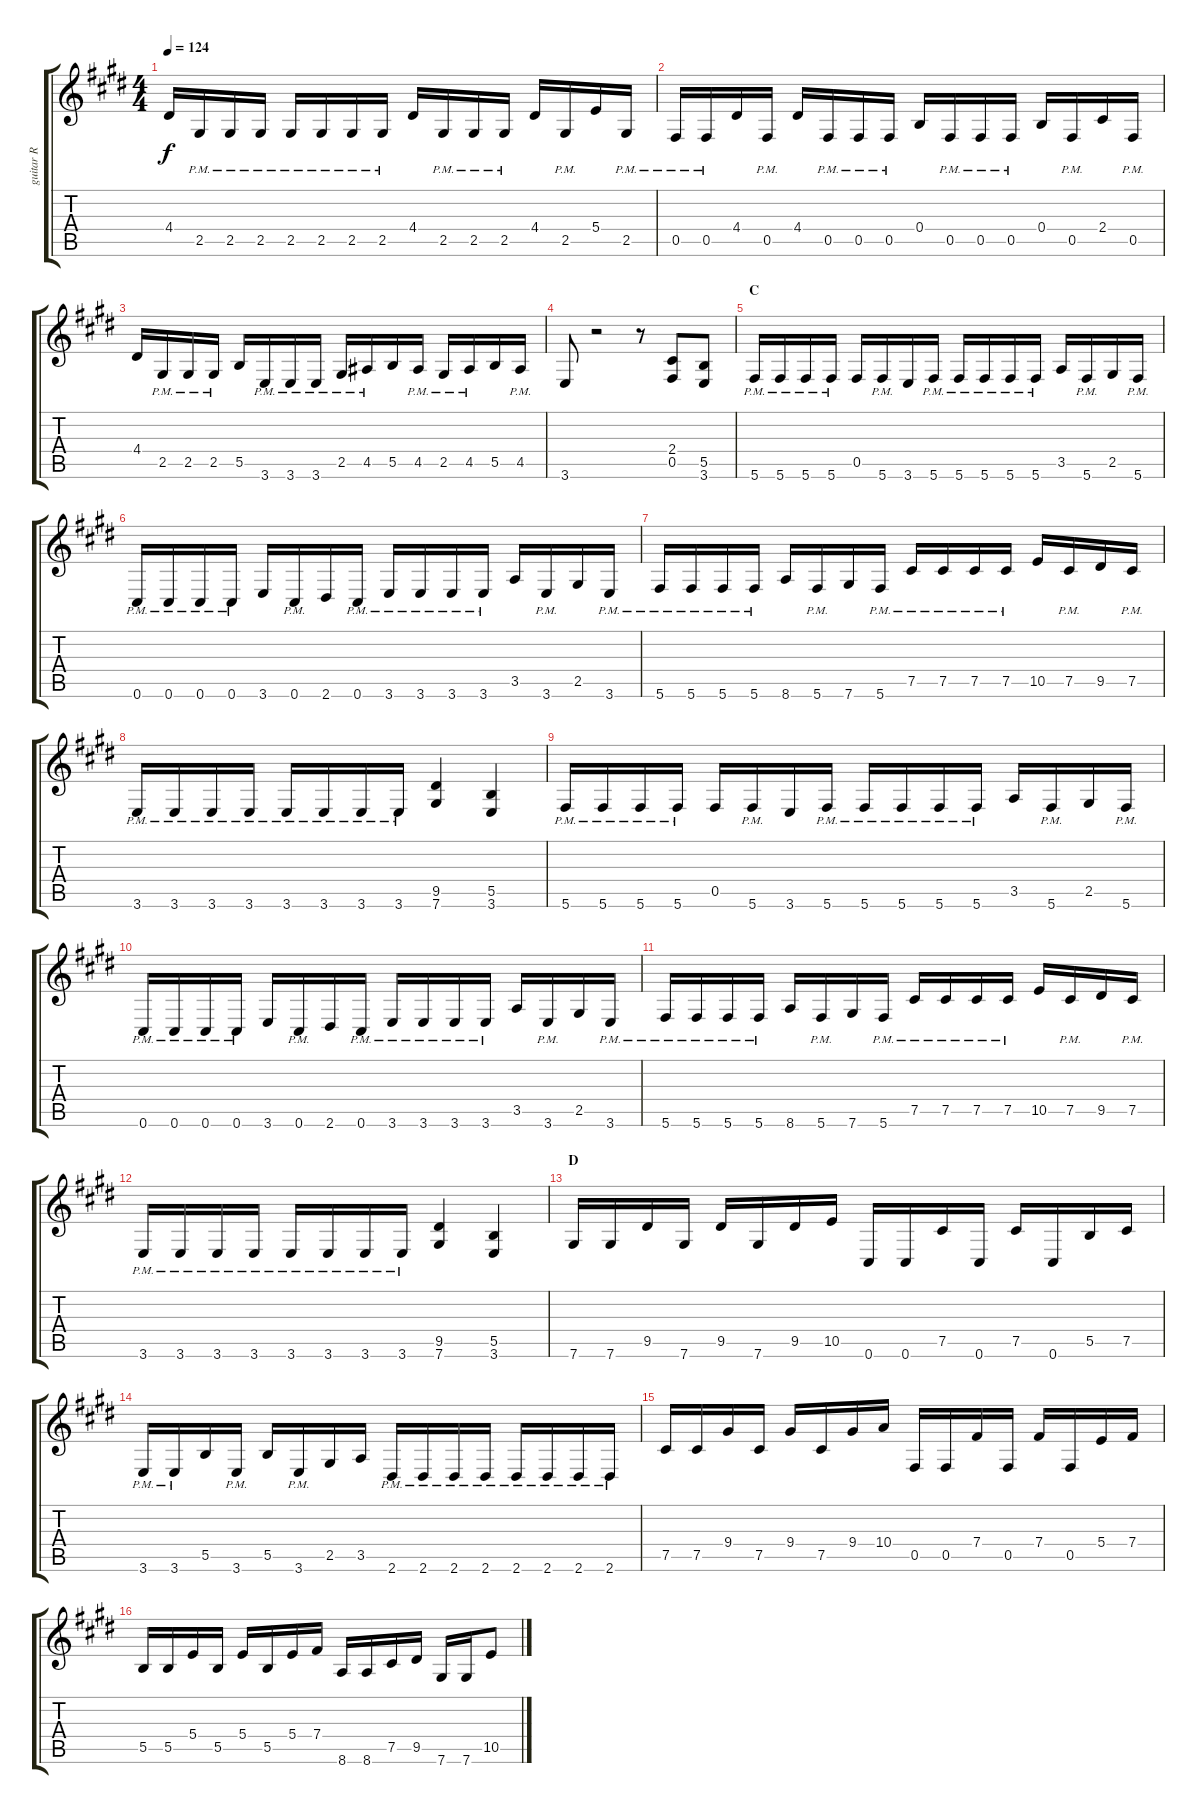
\track ("guitar R" "guitar R") {instrument distortionguitar}
\staff {score tabs}
\tuning (Db4 Ab3 E3 B2 Gb2 Db2) {hide}
\ts (4 4)
\tempo 124
\clef g2
\ks e
4.4.16{dy f} 2.5{pm}.16 2.5{pm}.16 2.5{pm}.16 2.5{pm}.16 2.5{pm}.16 2.5{pm}.16 2.5{pm}.16 4.4.16 2.5{pm}.16 2.5{pm}.16 2.5{pm}.16 4.4.16 2.5{pm}.16 5.4.16 2.5{pm}.16 |
0.5{pm}.16 0.5{pm}.16 4.4.16 0.5{pm}.16 4.4.16 0.5{pm}.16 0.5{pm}.16 0.5{pm}.16 0.4.16 0.5{pm}.16 0.5{pm}.16 0.5{pm}.16 0.4.16 0.5{pm}.16 2.4.16 0.5{pm}.16 |
4.4.16 2.5{pm}.16 2.5{pm}.16 2.5{pm}.16 5.5.16 3.6{pm}.16 3.6{pm}.16 3.6{pm}.16 2.5{pm}.16 4.5{pm}.16 5.5.16 4.5{pm}.16 2.5{pm}.16 4.5{pm}.16 5.5.16 4.5{pm}.16 |
3.6.8 r.2 r.8 (2.4 0.5).8 (5.5 3.6).8 |
\section ("" "C")
5.6{pm}.16 5.6{pm}.16 5.6{pm}.16 5.6{pm}.16 0.5.16 5.6{pm}.16 3.6.16 5.6{pm}.16 5.6{pm}.16 5.6{pm}.16 5.6{pm}.16 5.6{pm}.16 3.5.16 5.6{pm}.16 2.5.16 5.6{pm}.16 |
0.6{pm}.16 0.6{pm}.16 0.6{pm}.16 0.6{pm}.16 3.6.16 0.6{pm}.16 2.6.16 0.6{pm}.16 3.6{pm}.16 3.6{pm}.16 3.6{pm}.16 3.6{pm}.16 3.5.16 3.6{pm}.16 2.5.16 3.6{pm}.16 |
5.6{pm}.16 5.6{pm}.16 5.6{pm}.16 5.6{pm}.16 8.6.16 5.6{pm}.16 7.6.16 5.6{pm}.16 7.5{pm}.16 7.5{pm}.16 7.5{pm}.16 7.5{pm}.16 10.5.16 7.5{pm}.16 9.5.16 7.5{pm}.16 |
3.6{pm}.16 3.6{pm}.16 3.6{pm}.16 3.6{pm}.16 3.6{pm}.16 3.6{pm}.16 3.6{pm}.16 3.6{pm}.16 (9.5 7.6).4 (5.5 3.6).4 |
5.6{pm}.16 5.6{pm}.16 5.6{pm}.16 5.6{pm}.16 0.5.16 5.6{pm}.16 3.6.16 5.6{pm}.16 5.6{pm}.16 5.6{pm}.16 5.6{pm}.16 5.6{pm}.16 3.5.16 5.6{pm}.16 2.5.16 5.6{pm}.16 |
0.6{pm}.16 0.6{pm}.16 0.6{pm}.16 0.6{pm}.16 3.6.16 0.6{pm}.16 2.6.16 0.6{pm}.16 3.6{pm}.16 3.6{pm}.16 3.6{pm}.16 3.6{pm}.16 3.5.16 3.6{pm}.16 2.5.16 3.6{pm}.16 |
5.6{pm}.16 5.6{pm}.16 5.6{pm}.16 5.6{pm}.16 8.6.16 5.6{pm}.16 7.6.16 5.6{pm}.16 7.5{pm}.16 7.5{pm}.16 7.5{pm}.16 7.5{pm}.16 10.5.16 7.5{pm}.16 9.5.16 7.5{pm}.16 |
3.6{pm}.16 3.6{pm}.16 3.6{pm}.16 3.6{pm}.16 3.6{pm}.16 3.6{pm}.16 3.6{pm}.16 3.6{pm}.16 (9.5 7.6).4 (5.5 3.6).4 |
\section ("" "D")
7.6.16 7.6.16 9.5.16 7.6.16 9.5.16 7.6.16 9.5.16 10.5.16 0.6.16 0.6.16 7.5.16 0.6.16 7.5.16 0.6.16 5.5.16 7.5.16 |
3.6{pm}.16 3.6{pm}.16 5.5.16 3.6{pm}.16 5.5.16 3.6{pm}.16 2.5.16 3.5.16 2.6{pm}.16 2.6{pm}.16 2.6{pm}.16 2.6{pm}.16 2.6{pm}.16 2.6{pm}.16 2.6{pm}.16 2.6{pm}.16 |
7.5.16 7.5.16 9.4.16 7.5.16 9.4.16 7.5.16 9.4.16 10.4.16 0.5.16 0.5.16 7.4.16 0.5.16 7.4.16 0.5.16 5.4.16 7.4.16 |
5.5.16 5.5.16 5.4.16 5.5.16 5.4.16 5.5.16 5.4.16 7.4.16 8.6.16 8.6.16 7.5.16 9.5.16 7.6.16 7.6.16 10.5.8
